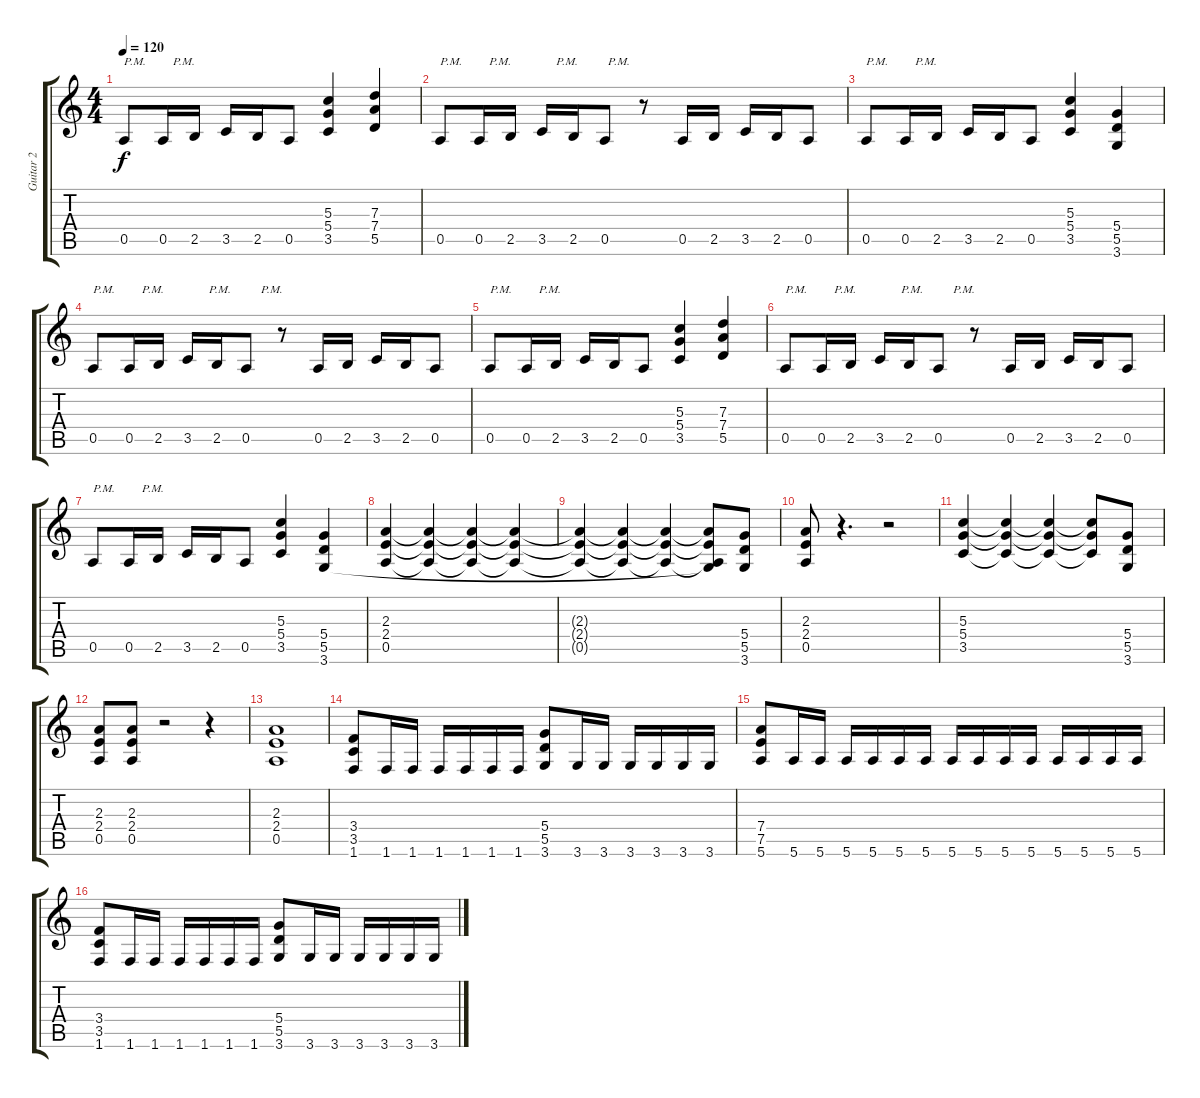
\track ("Guitar 2" "Guitar 2") {instrument overdrivenguitar}
\staff {score tabs}
\tuning (E4 B3 G3 D3 A2 E2) {hide}
\ts (4 4)
\tempo 120
\clef g2
\ks c
0.5.8{txt "P.M.         P.M.               " dy f} 0.5.16 2.5.16 3.5.16 2.5.16 0.5.8 (5.3 5.4 3.5).4 (7.3 7.4 5.5).4 |
0.5.8{txt "P.M.         P.M.               P.M.          P.M."} 0.5.16 2.5.16 3.5.16 2.5.16 0.5.8 r.8 0.5.16 2.5.16 3.5.16 2.5.16 0.5.8 |
0.5.8{txt "P.M.         P.M.               "} 0.5.16 2.5.16 3.5.16 2.5.16 0.5.8 (5.3 5.4 3.5).4 (5.4 5.5 3.6).4 |
0.5.8{txt "P.M.         P.M.               P.M.          P.M."} 0.5.16 2.5.16 3.5.16 2.5.16 0.5.8 r.8 0.5.16 2.5.16 3.5.16 2.5.16 0.5.8 |
0.5.8{txt "P.M.         P.M.               "} 0.5.16 2.5.16 3.5.16 2.5.16 0.5.8 (5.3 5.4 3.5).4 (7.3 7.4 5.5).4 |
0.5.8{txt "P.M.         P.M.               P.M.          P.M."} 0.5.16 2.5.16 3.5.16 2.5.16 0.5.8 r.8 0.5.16 2.5.16 3.5.16 2.5.16 0.5.8 |
0.5.8{txt "P.M.         P.M.               "} 0.5.16 2.5.16 3.5.16 2.5.16 0.5.8 (5.3 5.4 3.5).4 (5.4 5.5 3.6).4 |
(2.3 2.4 0.5).4 (2.3{t} 2.4{t} 0.5{t}).4 (2.3{t} 2.4{t} 0.5{t}).4 (2.3{t} 2.4{t} 0.5{t}).4 |
(2.3{t} 2.4{t} 0.5{t}).4 (2.3{t} 2.4{t} 0.5{t}).4 (2.3{t} 2.4{t} 0.5{t}).4 (2.3{t} 2.4{t} 0.5{t} 3.6{t}).8 (5.4 5.5 3.6).8 |
(2.3 2.4 0.5).8 r.4{d} r.2 |
(5.3 5.4 3.5).4 (5.3{t} 5.4{t} 3.5{t}).4 (5.3{t} 5.4{t} 3.5{t}).4 (5.3{t} 5.4{t} 3.5{t}).8 (5.4 5.5 3.6).8 |
(2.3 2.4 0.5).8 (2.3 2.4 0.5).8 r.2 r.4 |
(2.3 2.4 0.5).1 |
(3.4 3.5 1.6).8 1.6.16 1.6.16 1.6.16 1.6.16 1.6.16 1.6.16 (5.4 5.5 3.6).8 3.6.16 3.6.16 3.6.16 3.6.16 3.6.16 3.6.16 |
(7.4 7.5 5.6).8 5.6.16 5.6.16 5.6.16 5.6.16 5.6.16 5.6.16 5.6.16 5.6.16 5.6.16 5.6.16 5.6.16 5.6.16 5.6.16 5.6.16 |
(3.4 3.5 1.6).8 1.6.16 1.6.16 1.6.16 1.6.16 1.6.16 1.6.16 (5.4 5.5 3.6).8 3.6.16 3.6.16 3.6.16 3.6.16 3.6.16 3.6.16
